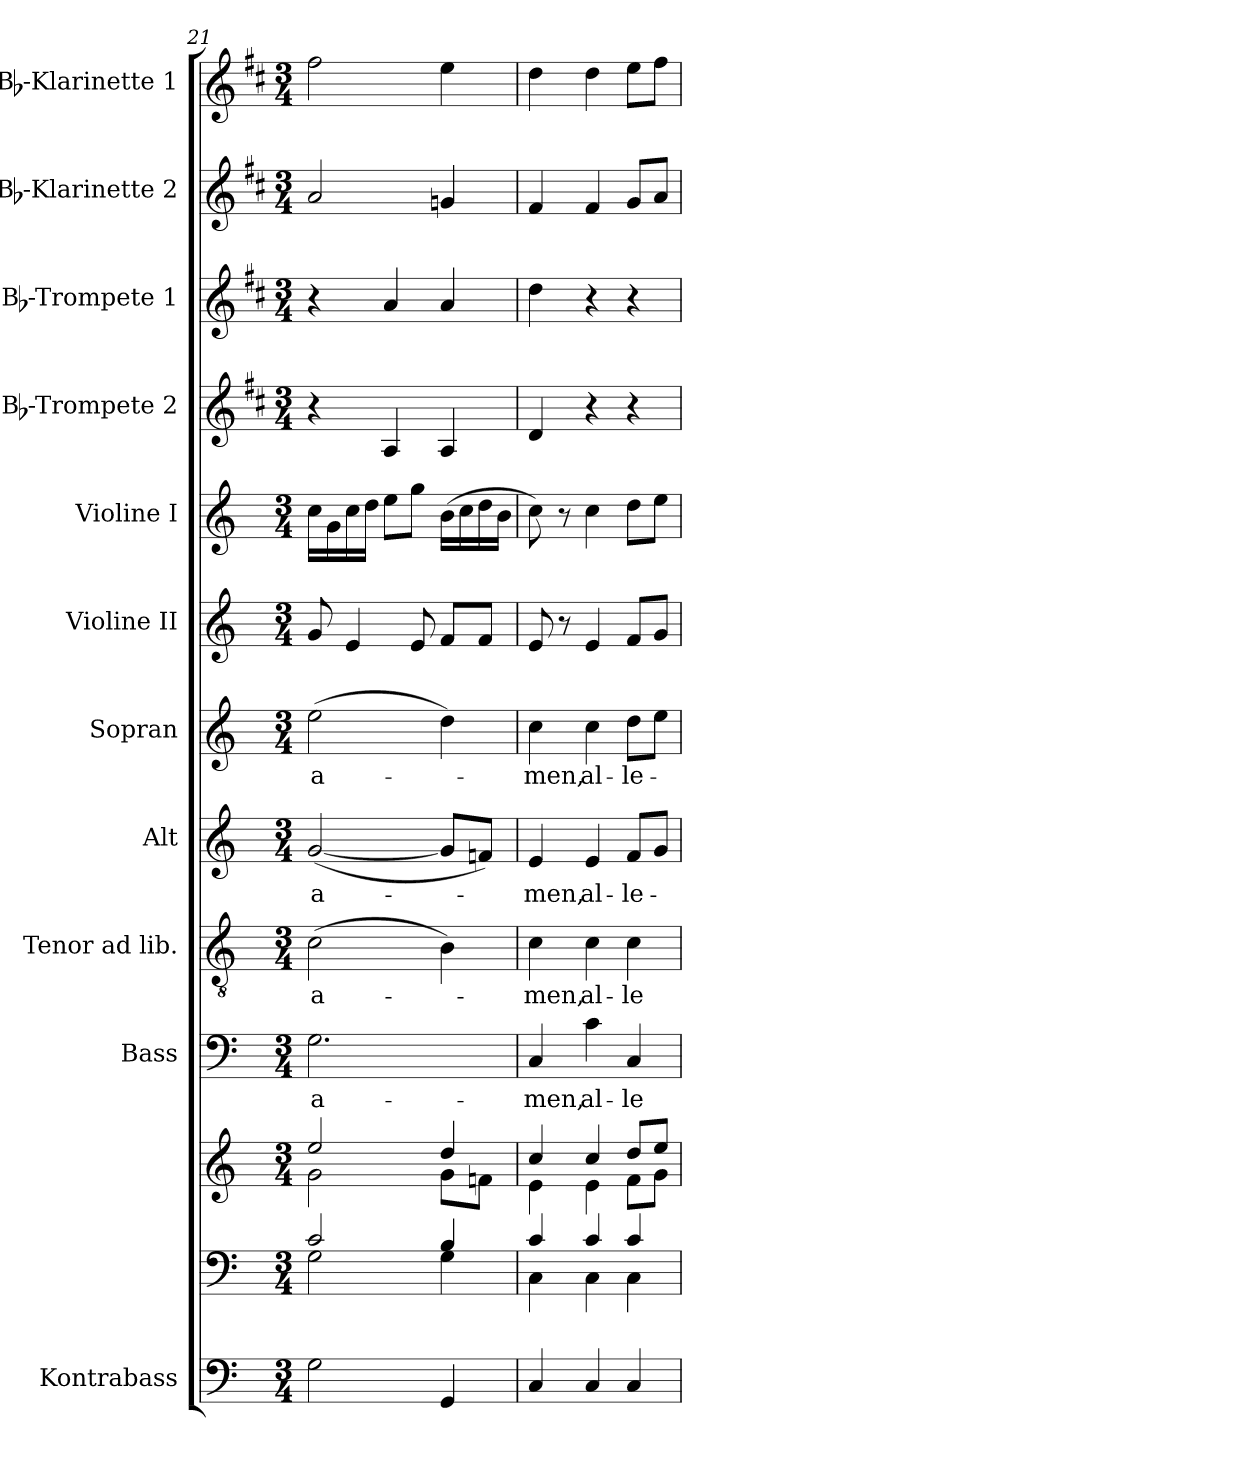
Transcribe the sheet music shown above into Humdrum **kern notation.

**kern	**kern	**kern	**kern	**text	**kern	**text	**kern	**text	**kern	**text	**kern	**kern	**kern	**kern	**kern	**kern
*part12	*part11	*part11	*part10	*part10	*part9	*part9	*part8	*part8	*part7	*part7	*part6	*part5	*part4	*part3	*part2	*part1
*staff13	*staff12	*staff11	*staff10	*staff10	*staff9	*staff9	*staff8	*staff8	*staff7	*staff7	*staff6	*staff5	*staff4	*staff3	*staff2	*staff1
*I"Kontrabass	*	*	*I"Bass	*	*I"Tenor ad lib.	*	*I"Alt	*	*I"Sopran	*	*I"Violine II	*I"Violine I	*I"Bb-Trompete 2	*I"Bb-Trompete 1	*I"Bb-Klarinette 2	*I"Bb-Klarinette 1
*I'Kb.	*	*	*I'B.	*	*I'T.	*	*I'A.	*	*I'S.	*	*I'Vl. II	*I'Vl. I	*I'Bb Trp. 2	*I'Bb Trp. 1	*I'Bb Kl. 2	*I'Bb Kl. 1
*clefF4	*clefF4	*clefG2	*clefF4	*	*clefGv2	*	*clefG2	*	*clefG2	*	*clefG2	*clefG2	*clefG2	*clefG2	*clefG2	*clefG2
*ITrd7c12	*	*	*	*	*	*	*	*	*	*	*	*	*ITrd1c2	*ITrd1c2	*ITrd1c2	*ITrd1c2
*k[]	*k[]	*k[]	*k[]	*	*k[]	*	*k[]	*	*k[]	*	*k[]	*k[]	*k[]	*k[]	*k[]	*k[]
*C:	*C:	*C:	*C:	*	*C:	*	*C:	*	*C:	*	*C:	*C:	*C:	*C:	*C:	*C:
*M3/4	*M3/4	*M3/4	*M3/4	*	*M3/4	*	*M3/4	*	*M3/4	*	*M3/4	*M3/4	*M3/4	*M3/4	*M3/4	*M3/4
=21	=21	=21	=21	=21	=21	=21	=21	=21	=21	=21	=21	=21	=21	=21	=21	=21
*	*^	*^	*	*	*	*	*	*	*	*	*	*	*	*	*	*
!	!	!	!	!	!	!LO:LY:b	!	!LO:LY:b	!	!LO:LY:b	!	!LO:LY:b	!	!	!	!	!	!
2GG\	2c/	2G\	2ee/	2g\	2.G\	a-	(>2c\	a-	(<[2g/	a-	(>2ee\	a-	8g/	16cc\LL	4r	4r	2g/	2ee\
.	.	.	.	.	.	.	.	.	.	.	.	.	.	16g\	.	.	.	.
.	.	.	.	.	.	.	.	.	.	.	.	.	4e/	16cc\	.	.	.	.
.	.	.	.	.	.	.	.	.	.	.	.	.	.	16dd\JJ	.	.	.	.
.	.	.	.	.	.	.	.	.	.	.	.	.	.	8ee\L	4G/	4g/	.	.
.	.	.	.	.	.	.	.	.	.	.	.	.	8e/	8gg\J	.	.	.	.
4GGG/	4B/	4G\	4dd/	8g\L	.	.	4B\)	.	8g/L]	.	4dd\)	.	8f/L	(>16b\LL	4G/	4g/	4fn/	4dd\
.	.	.	.	.	.	.	.	.	.	.	.	.	.	16cc\	.	.	.	.
.	.	.	.	8fn\J	.	.	.	.	8fn/J)	.	.	.	8f/J	16dd\	.	.	.	.
.	.	.	.	.	.	.	.	.	.	.	.	.	.	16b\JJ	.	.	.	.
=22	=22	=22	=22	=22	=22	=22	=22	=22	=22	=22	=22	=22	=22	=22	=22	=22	=22	=22
!	!	!	!	!	!	!LO:LY:b	!	!LO:LY:b	!	!LO:LY:b	!	!LO:LY:b	!	!	!	!	!	!
4CC/	4c/	4C\	4cc/	4e\	4C/	-men,	4c\	-men,	4e/	-men,	4cc\	-men,	8e/	8cc\)	4c/	4cc\	4e/	4cc\
.	.	.	.	.	.	.	.	.	.	.	.	.	8r	8r	.	.	.	.
!	!	!	!	!	!	!LO:LY:b	!	!LO:LY:b	!	!LO:LY:b	!	!LO:LY:b	!	!	!	!	!	!
4CC/	4c/	4C\	4cc/	4e\	4c\	al-	4c\	al-	4e/	al-	4cc\	al-	4e/	4cc\	4r	4r	4e/	4cc\
!	!	!	!	!	!	!LO:LY:b	!	!LO:LY:b	!	!LO:LY:b	!	!LO:LY:b	!	!	!	!	!	!
4CC/	4c/	4C\	8dd/L	8f\L	4C/	-le-	4c\	-le-	8f/L	-le-	8dd\L	-le-	8f/L	8dd\L	4r	4r	8f/L	8dd\L
.	.	.	8ee/J	8g\J	.	.	.	.	8g/J	.	8ee\J	.	8g/J	8ee\J	.	.	8g/J	8ee\J
*	*v	*v	*	*	*	*	*	*	*	*	*	*	*	*	*	*	*	*
*	*	*v	*v	*	*	*	*	*	*	*	*	*	*	*	*	*	*
=	=	=	=	=	=	=	=	=	=	=	=	=	=	=	=	=
*-	*-	*-	*-	*-	*-	*-	*-	*-	*-	*-	*-	*-	*-	*-	*-	*-
